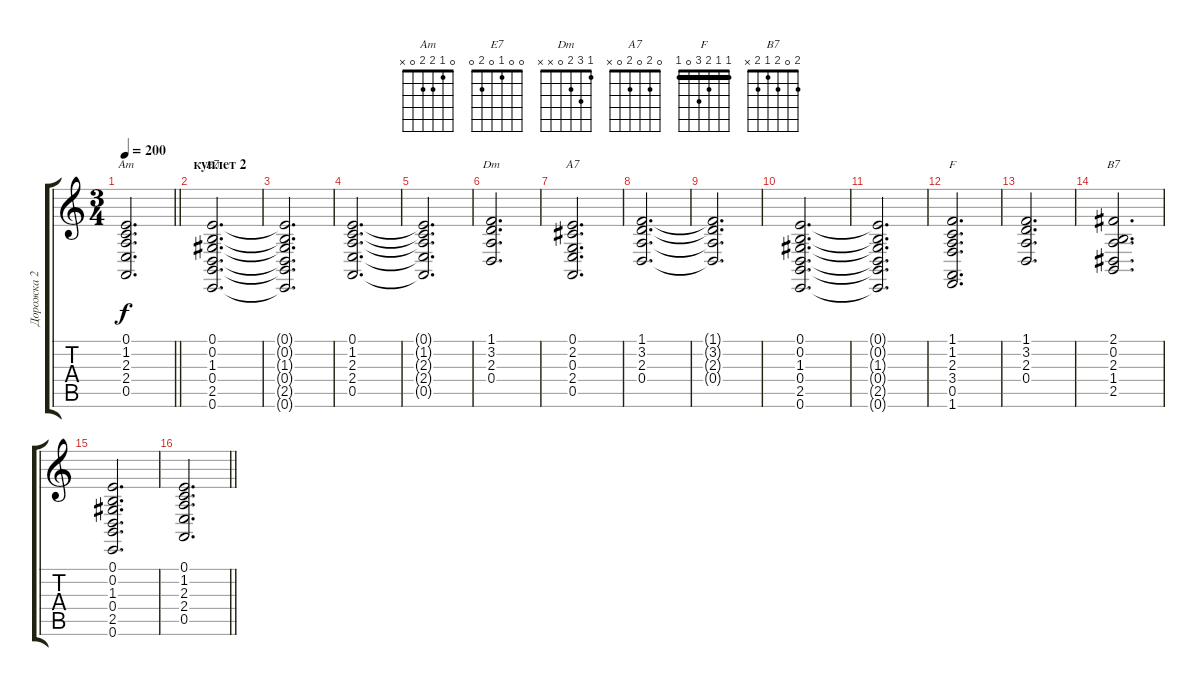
\track ("Дорожка 2" "Дорожка 2") {instrument stringensemble1}
\staff {score tabs}
\tuning (E4 B3 G3 D3 A2 E2) {hide}
\chord ("Am" 0 1 2 2 0 x)
\chord ("E7" 0 0 1 0 2 0)
\chord ("Dm" 1 3 2 0 x x)
\chord ("A7" 0 2 0 2 0 x)
\chord ("F" 1 1 2 3 0 1) {barre 1}
\chord ("B7" 2 0 2 1 2 x)
\ts (3 4)
\tempo 200
\clef g2
\barLineRight lightlight
\ks c
(0.1{t} 1.2{t} 2.3{t} 2.4{t} 0.5{t}).2{d ch "Am" dy f} |
\section ("" "куплет 2")
(0.1 0.2 1.3 0.4 2.5 0.6).2{d ch "E7"} |
(0.1{t} 0.2{t} 1.3{t} 0.4{t} 2.5{t} 0.6{t}).2{d} |
(0.1 1.2 2.3 2.4 0.5).2{d} |
(0.1{t} 1.2{t} 2.3{t} 2.4{t} 0.5{t}).2{d} |
(1.1 3.2 2.3 0.4).2{d ch "Dm"} |
(0.1 2.2 0.3 2.4 0.5).2{d ch "A7"} |
(1.1 3.2 2.3 0.4).2{d} |
(1.1{t} 3.2{t} 2.3{t} 0.4{t}).2{d} |
(0.1 0.2 1.3 0.4 2.5 0.6).2{d} |
(0.1{t} 0.2{t} 1.3{t} 0.4{t} 2.5{t} 0.6{t}).2{d} |
(1.1 1.2 2.3 3.4 0.5 1.6).2{d ch "F"} |
(1.1 3.2 2.3 0.4).2{d} |
(2.1 0.2 2.3 1.4 2.5).2{d ch "B7"} |
(0.1 0.2 1.3 0.4 2.5 0.6).2{d} |
\barLineRight lightlight
(0.1 1.2 2.3 2.4 0.5).2{d}
